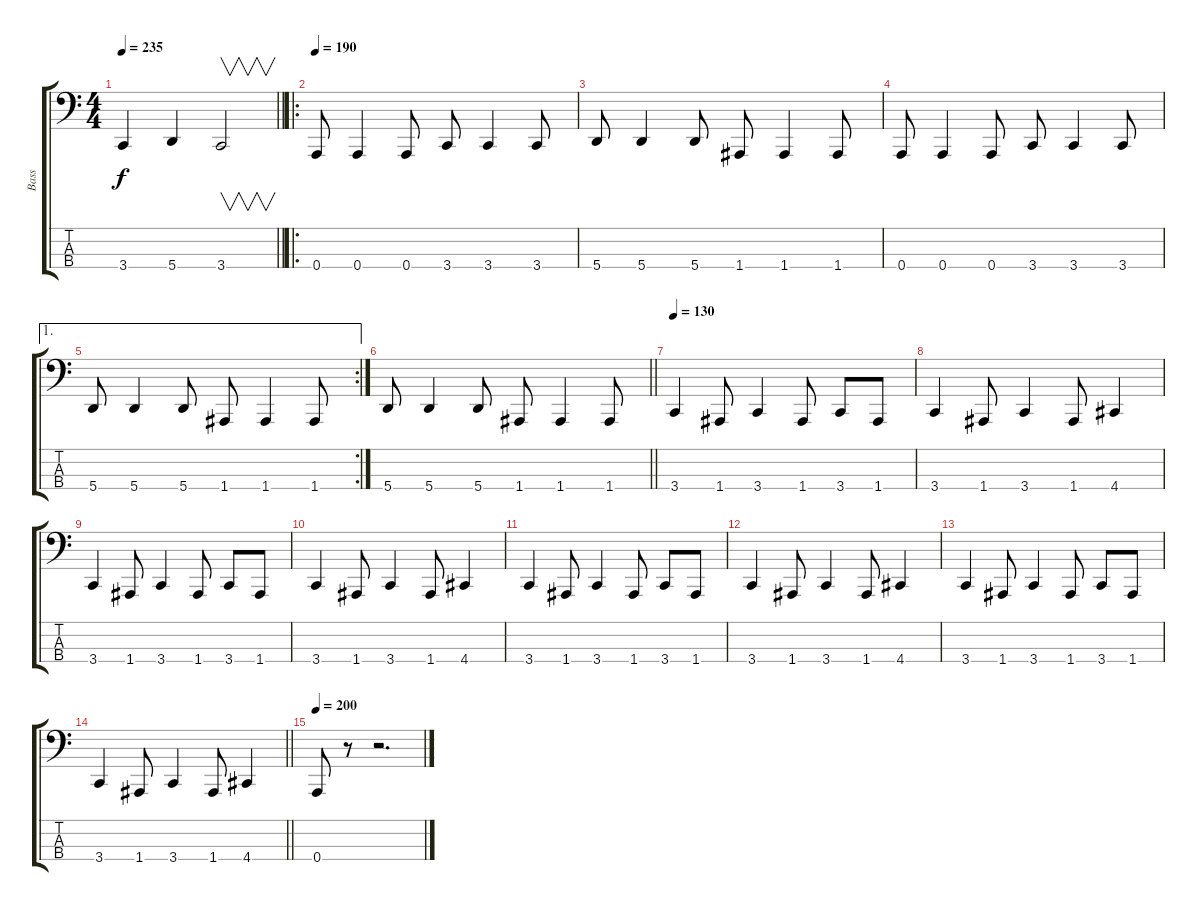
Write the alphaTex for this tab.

\track ("Bass" "Bass") {instrument overdrivenguitar}
\staff {score tabs}
\tuning (D2 A1 E1 A0) {hide}
\ts (4 4)
\tempo 235
\clef f4
\barLineRight lightlight
\ks c
3.4.4{dy f} 5.4.4 3.4.2{v} |
\ro
\section ("" "")
\tempo 190
0.4.8 0.4.4 0.4.8 3.4.8 3.4.4 3.4.8 |
5.4.8 5.4.4 5.4.8 1.4.8 1.4.4 1.4.8 |
0.4.8 0.4.4 0.4.8 3.4.8 3.4.4 3.4.8 |
\ae 1
\rc 2
5.4.8 5.4.4 5.4.8 1.4.8 1.4.4 1.4.8 |
\barLineRight lightlight
5.4.8 5.4.4 5.4.8 1.4.8 1.4.4 1.4.8 |
\section ("" "")
\tempo 130
3.4.4 1.4.8 3.4.4 1.4.8 3.4.8 1.4.8 |
3.4.4 1.4.8 3.4.4 1.4.8 4.4.4 |
3.4.4 1.4.8 3.4.4 1.4.8 3.4.8 1.4.8 |
3.4.4 1.4.8 3.4.4 1.4.8 4.4.4 |
3.4.4 1.4.8 3.4.4 1.4.8 3.4.8 1.4.8 |
3.4.4 1.4.8 3.4.4 1.4.8 4.4.4 |
3.4.4 1.4.8 3.4.4 1.4.8 3.4.8 1.4.8 |
\barLineRight lightlight
3.4.4 1.4.8 3.4.4 1.4.8 4.4.4 |
\section ("" "")
\tempo 200
0.4.8 r.8 r.2{d}
